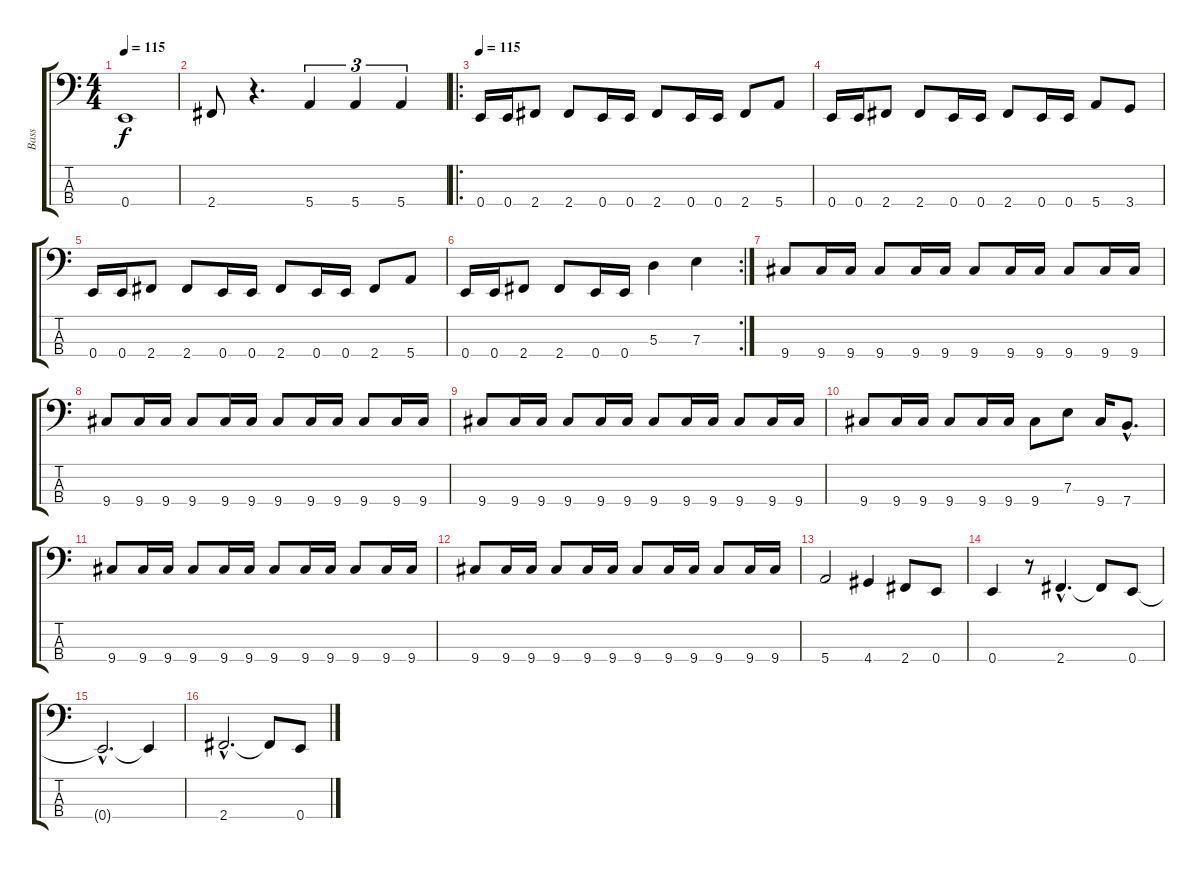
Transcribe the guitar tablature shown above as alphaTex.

\track ("Bass" "Bass") {instrument electricbassfinger}
\staff {score tabs}
\tuning (G2 D2 A1 E1) {hide}
\ts (4 4)
\tempo 115
\clef f4
\ks c
0.4{t}.1{dy f} |
2.4.8 r.4{d} 5.4.4{tu (3 2)} 5.4.4{tu (3 2)} 5.4.4{tu (3 2)} |
\ro
\tempo 115
0.4.16 0.4.16 2.4.8 2.4.8 0.4.16 0.4.16 2.4.8 0.4.16 0.4.16 2.4.8 5.4.8 |
0.4.16 0.4.16 2.4.8 2.4.8 0.4.16 0.4.16 2.4.8 0.4.16 0.4.16 5.4.8 3.4.8 |
0.4.16 0.4.16 2.4.8 2.4.8 0.4.16 0.4.16 2.4.8 0.4.16 0.4.16 2.4.8 5.4.8 |
\rc 2
0.4.16 0.4.16 2.4.8 2.4.8 0.4.16 0.4.16 5.3.4 7.3.4 |
9.4.8 9.4.16 9.4.16 9.4.8 9.4.16 9.4.16 9.4.8 9.4.16 9.4.16 9.4.8 9.4.16 9.4.16 |
9.4.8 9.4.16 9.4.16 9.4.8 9.4.16 9.4.16 9.4.8 9.4.16 9.4.16 9.4.8 9.4.16 9.4.16 |
9.4.8 9.4.16 9.4.16 9.4.8 9.4.16 9.4.16 9.4.8 9.4.16 9.4.16 9.4.8 9.4.16 9.4.16 |
9.4.8 9.4.16 9.4.16 9.4.8 9.4.16 9.4.16 9.4.8 7.3.8 9.4.16 7.4{hac}.8{d} |
9.4.8 9.4.16 9.4.16 9.4.8 9.4.16 9.4.16 9.4.8 9.4.16 9.4.16 9.4.8 9.4.16 9.4.16 |
9.4.8 9.4.16 9.4.16 9.4.8 9.4.16 9.4.16 9.4.8 9.4.16 9.4.16 9.4.8 9.4.16 9.4.16 |
5.4.2 4.4.4 2.4.8 0.4.8 |
0.4.4 r.8 2.4{hac}.4{d} 2.4{t}.8 0.4.8 |
0.4{hac t}.2{d} 0.4{t}.4 |
2.4{hac}.2{d} 2.4{t}.8 0.4.8
